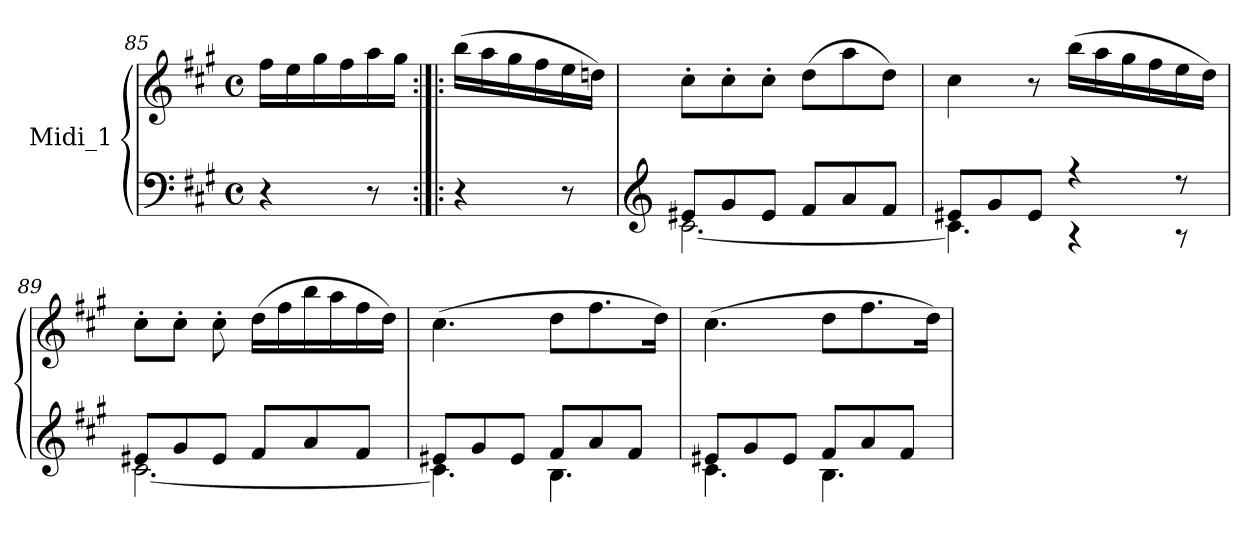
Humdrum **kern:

**kern	**kern
*part1	*part1
*staff2	*staff1
*I"Midi_1	*
*clefF4	*clefG2
*k[f#c#g#]	*k[f#c#g#]
*A:	*A:
*M4/4	*M4/4
*met(c)	*met(c)
=85	=85
4r	16ff#\LL
.	16ee\
.	16gg#\
.	16ff#\
8r	16aa\
.	16gg#\JJ
!!LO:PB:g=z
=86:|!|:	=86:|!|:
*	*MM85
*^	*
4r	4ryy	(>16bb\LL
.	.	16aa\
.	.	16gg#\
.	.	16ff#\
8r	8ryy	16ee\
.	.	16ddni\JJ)
=87	=87	=87
*clefG2	*	*
8e#X/L	[2.c#\	8cc#'\L
8g#/	.	8cc#'\
8e#/J	.	8cc#'\J
8f#/L	.	(>8dd\L
8a/	.	8aa\
8f#/J	.	8dd\J)
=88	=88	=88
8e#X/L	4.c#\]	4cc#\
8g#/	.	.
8e#/J	.	8r
4r	4r	(>16bb\LL
.	.	16aa\
.	.	16gg#\
.	.	16ff#\
8r	8r	16ee\
.	.	16dd\JJ)
=89	=89	=89
8e#X/L	[2.c#\	8cc#'\L
8g#/	.	8cc#'\J
8e#/J	.	8cc#'\
8f#/L	.	(>16dd\LL
.	.	16ff#\
8a/	.	16bb\
.	.	16aa\
8f#/J	.	16ff#\
.	.	16dd\JJ)
=90	=90	=90
8e#X/L	4.c#\]	(>4.cc#\
8g#/	.	.
8e#/J	.	.
8f#/L	4.B\	8dd\L
8a/	.	8.ff#\
8f#/J	.	.
.	.	16dd\Jk)
!!LO:LB:g=z
=91	=91	=91
8e#X/L	4.c#\	(>4.cc#\
8g#/	.	.
8e#/J	.	.
8f#/L	4.B\	8dd\L
8a/	.	8.ff#\
8f#/J	.	.
.	.	16dd\Jk)
*v	*v	*
=	=
*-	*-
